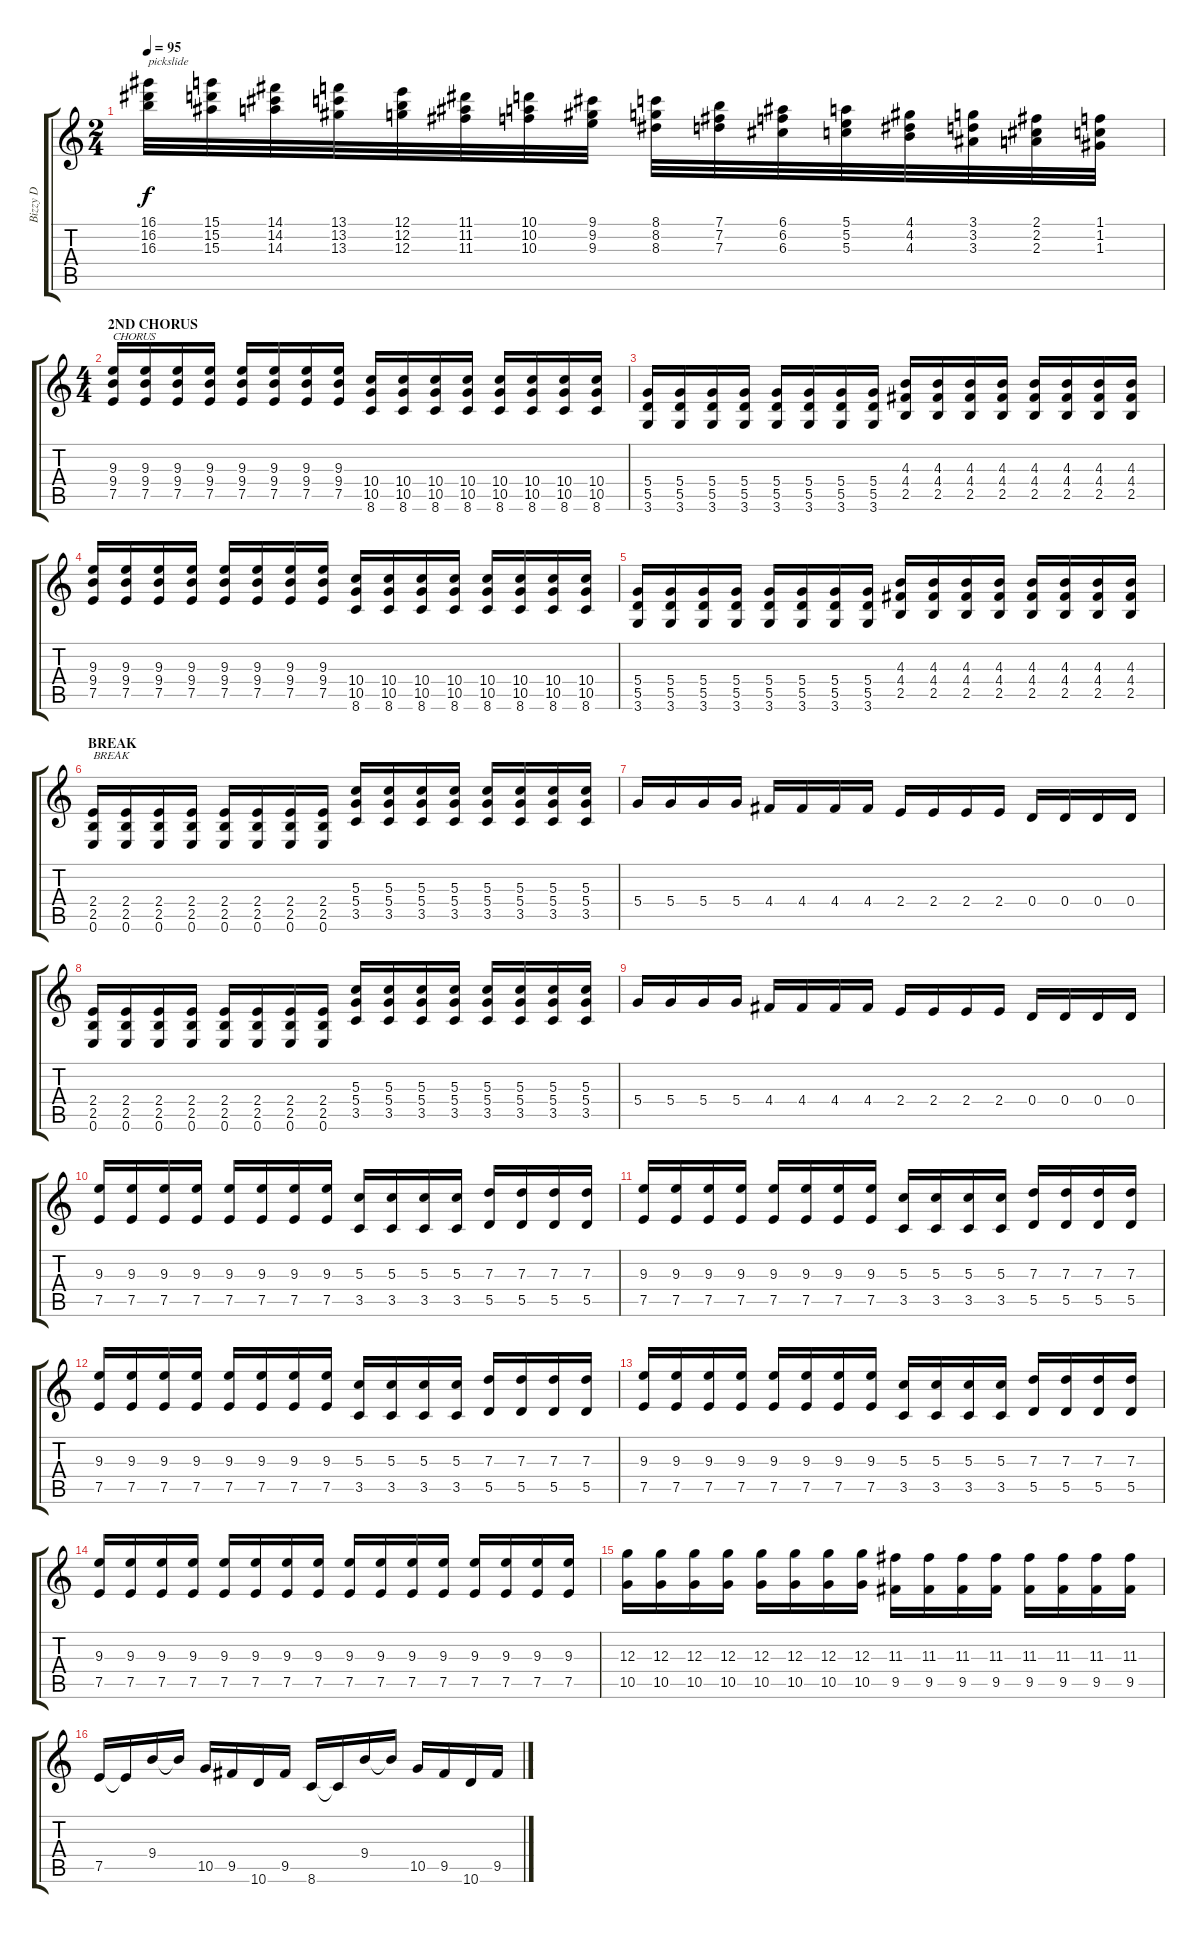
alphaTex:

\track ("Bizzy D" "Bizzy D") {instrument distortionguitar}
\staff {score tabs}
\tuning (E4 B3 G3 D3 A2 E2) {hide}
\ts (2 4)
\tempo 95
\clef g2
\ks c
(16.1 16.2 16.3).32{txt "pickslide" dy f volume 8 instrument guitarharmonics} (15.1 15.2 15.3).32 (14.1 14.2 14.3).32 (13.1 13.2 13.3).32 (12.1 12.2 12.3).32 (11.1 11.2 11.3).32 (10.1 10.2 10.3).32 (9.1 9.2 9.3).32 (8.1 8.2 8.3).32 (7.1 7.2 7.3).32 (6.1 6.2 6.3).32 (5.1 5.2 5.3).32 (4.1 4.2 4.3).32 (3.1 3.2 3.3).32 (2.1 2.2 2.3).32 (1.1 1.2 1.3).32 |
\ts (4 4)
\section ("" "2ND CHORUS")
(9.3 9.4 7.5).16{txt "CHORUS" volume 13 instrument distortionguitar} (9.3 9.4 7.5).16 (9.3 9.4 7.5).16 (9.3 9.4 7.5).16 (9.3 9.4 7.5).16 (9.3 9.4 7.5).16 (9.3 9.4 7.5).16 (9.3 9.4 7.5).16 (10.4 10.5 8.6).16 (10.4 10.5 8.6).16 (10.4 10.5 8.6).16 (10.4 10.5 8.6).16 (10.4 10.5 8.6).16 (10.4 10.5 8.6).16 (10.4 10.5 8.6).16 (10.4 10.5 8.6).16 |
(5.4 5.5 3.6).16 (5.4 5.5 3.6).16 (5.4 5.5 3.6).16 (5.4 5.5 3.6).16 (5.4 5.5 3.6).16 (5.4 5.5 3.6).16 (5.4 5.5 3.6).16 (5.4 5.5 3.6).16 (4.3 4.4 2.5).16 (4.3 4.4 2.5).16 (4.3 4.4 2.5).16 (4.3 4.4 2.5).16 (4.3 4.4 2.5).16 (4.3 4.4 2.5).16 (4.3 4.4 2.5).16 (4.3 4.4 2.5).16 |
(9.3 9.4 7.5).16 (9.3 9.4 7.5).16 (9.3 9.4 7.5).16 (9.3 9.4 7.5).16 (9.3 9.4 7.5).16 (9.3 9.4 7.5).16 (9.3 9.4 7.5).16 (9.3 9.4 7.5).16 (10.4 10.5 8.6).16 (10.4 10.5 8.6).16 (10.4 10.5 8.6).16 (10.4 10.5 8.6).16 (10.4 10.5 8.6).16 (10.4 10.5 8.6).16 (10.4 10.5 8.6).16 (10.4 10.5 8.6).16 |
(5.4 5.5 3.6).16 (5.4 5.5 3.6).16 (5.4 5.5 3.6).16 (5.4 5.5 3.6).16 (5.4 5.5 3.6).16 (5.4 5.5 3.6).16 (5.4 5.5 3.6).16 (5.4 5.5 3.6).16 (4.3 4.4 2.5).16 (4.3 4.4 2.5).16 (4.3 4.4 2.5).16 (4.3 4.4 2.5).16 (4.3 4.4 2.5).16 (4.3 4.4 2.5).16 (4.3 4.4 2.5).16 (4.3 4.4 2.5).16 |
\section ("" "BREAK")
(2.4 2.5 0.6).16{txt "BREAK"} (2.4 2.5 0.6).16 (2.4 2.5 0.6).16 (2.4 2.5 0.6).16 (2.4 2.5 0.6).16 (2.4 2.5 0.6).16 (2.4 2.5 0.6).16 (2.4 2.5 0.6).16 (5.3 5.4 3.5).16 (5.3 5.4 3.5).16 (5.3 5.4 3.5).16 (5.3 5.4 3.5).16 (5.3 5.4 3.5).16 (5.3 5.4 3.5).16 (5.3 5.4 3.5).16 (5.3 5.4 3.5).16 |
5.4.16 5.4.16 5.4.16 5.4.16 4.4.16 4.4.16 4.4.16 4.4.16 2.4.16 2.4.16 2.4.16 2.4.16 0.4.16 0.4.16 0.4.16 0.4.16 |
(2.4 2.5 0.6).16 (2.4 2.5 0.6).16 (2.4 2.5 0.6).16 (2.4 2.5 0.6).16 (2.4 2.5 0.6).16 (2.4 2.5 0.6).16 (2.4 2.5 0.6).16 (2.4 2.5 0.6).16 (5.3 5.4 3.5).16 (5.3 5.4 3.5).16 (5.3 5.4 3.5).16 (5.3 5.4 3.5).16 (5.3 5.4 3.5).16 (5.3 5.4 3.5).16 (5.3 5.4 3.5).16 (5.3 5.4 3.5).16 |
5.4.16 5.4.16 5.4.16 5.4.16 4.4.16 4.4.16 4.4.16 4.4.16 2.4.16 2.4.16 2.4.16 2.4.16 0.4.16 0.4.16 0.4.16 0.4.16 |
(9.3 7.5).16 (9.3 7.5).16 (9.3 7.5).16 (9.3 7.5).16 (9.3 7.5).16 (9.3 7.5).16 (9.3 7.5).16 (9.3 7.5).16 (5.3 3.5).16 (5.3 3.5).16 (5.3 3.5).16 (5.3 3.5).16 (7.3 5.5).16 (7.3 5.5).16 (7.3 5.5).16 (7.3 5.5).16 |
(9.3 7.5).16 (9.3 7.5).16 (9.3 7.5).16 (9.3 7.5).16 (9.3 7.5).16 (9.3 7.5).16 (9.3 7.5).16 (9.3 7.5).16 (5.3 3.5).16 (5.3 3.5).16 (5.3 3.5).16 (5.3 3.5).16 (7.3 5.5).16 (7.3 5.5).16 (7.3 5.5).16 (7.3 5.5).16 |
(9.3 7.5).16 (9.3 7.5).16 (9.3 7.5).16 (9.3 7.5).16 (9.3 7.5).16 (9.3 7.5).16 (9.3 7.5).16 (9.3 7.5).16 (5.3 3.5).16 (5.3 3.5).16 (5.3 3.5).16 (5.3 3.5).16 (7.3 5.5).16 (7.3 5.5).16 (7.3 5.5).16 (7.3 5.5).16 |
(9.3 7.5).16 (9.3 7.5).16 (9.3 7.5).16 (9.3 7.5).16 (9.3 7.5).16 (9.3 7.5).16 (9.3 7.5).16 (9.3 7.5).16 (5.3 3.5).16 (5.3 3.5).16 (5.3 3.5).16 (5.3 3.5).16 (7.3 5.5).16 (7.3 5.5).16 (7.3 5.5).16 (7.3 5.5).16 |
(9.3 7.5).16 (9.3 7.5).16 (9.3 7.5).16 (9.3 7.5).16 (9.3 7.5).16 (9.3 7.5).16 (9.3 7.5).16 (9.3 7.5).16 (9.3 7.5).16 (9.3 7.5).16 (9.3 7.5).16 (9.3 7.5).16 (9.3 7.5).16 (9.3 7.5).16 (9.3 7.5).16 (9.3 7.5).16 |
(12.3 10.5).16 (12.3 10.5).16 (12.3 10.5).16 (12.3 10.5).16 (12.3 10.5).16 (12.3 10.5).16 (12.3 10.5).16 (12.3 10.5).16 (11.3 9.5).16 (11.3 9.5).16 (11.3 9.5).16 (11.3 9.5).16 (11.3 9.5).16 (11.3 9.5).16 (11.3 9.5).16 (11.3 9.5).16 |
7.5.16 7.5{t}.16 9.4.16 9.4{t}.16 10.5.16 9.5.16 10.6.16 9.5.16 8.6.16 8.6{t}.16 9.4.16 9.4{t}.16 10.5.16 9.5.16 10.6.16 9.5.16
